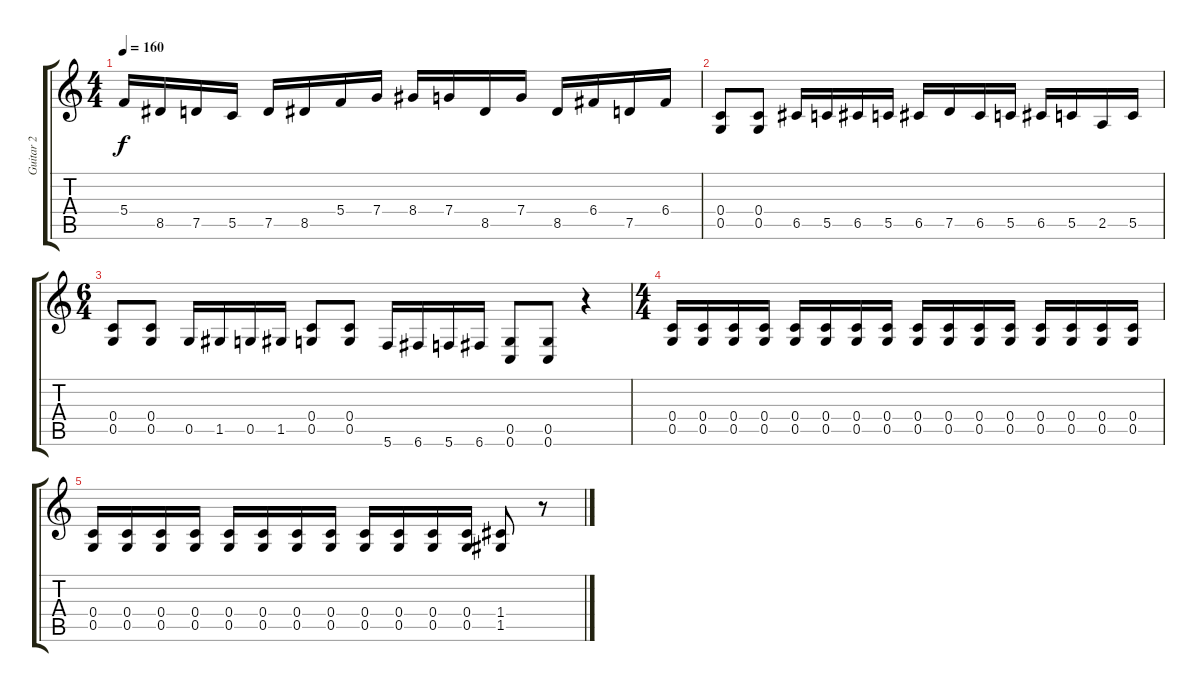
\track ("Guitar 2" "Guitar 2") {instrument distortionguitar}
\staff {score tabs}
\tuning (D4 A3 F3 C3 G2 C2) {hide}
\ts (4 4)
\tempo 160
\clef g2
\ks c
5.4.16{dy f} 8.5.16 7.5.16 5.5.16 7.5.16 8.5.16 5.4.16 7.4.16 8.4.16 7.4.16 8.5.16 7.4.16 8.5.16 6.4.16 7.5.16 6.4.16 |
(0.4 0.5).8 (0.4 0.5).8 6.5.16 5.5.16 6.5.16 5.5.16 6.5.16 7.5.16 6.5.16 5.5.16 6.5.16 5.5.16 2.5.16 5.5.16 |
\ts (6 4)
(0.4 0.5).8 (0.4 0.5).8 0.5.16 1.5.16 0.5.16 1.5.16 (0.4 0.5).8 (0.4 0.5).8 5.6.16 6.6.16 5.6.16 6.6.16 (0.5 0.6).8 (0.5 0.6).8 r.4 |
\ts (4 4)
(0.4 0.5).16 (0.4 0.5).16 (0.4 0.5).16 (0.4 0.5).16 (0.4 0.5).16 (0.4 0.5).16 (0.4 0.5).16 (0.4 0.5).16 (0.4 0.5).16 (0.4 0.5).16 (0.4 0.5).16 (0.4 0.5).16 (0.4 0.5).16 (0.4 0.5).16 (0.4 0.5).16 (0.4 0.5).16 |
(0.4 0.5).16 (0.4 0.5).16 (0.4 0.5).16 (0.4 0.5).16 (0.4 0.5).16 (0.4 0.5).16 (0.4 0.5).16 (0.4 0.5).16 (0.4 0.5).16 (0.4 0.5).16 (0.4 0.5).16 (0.4 0.5).16 (1.4 1.5).8 r.8
